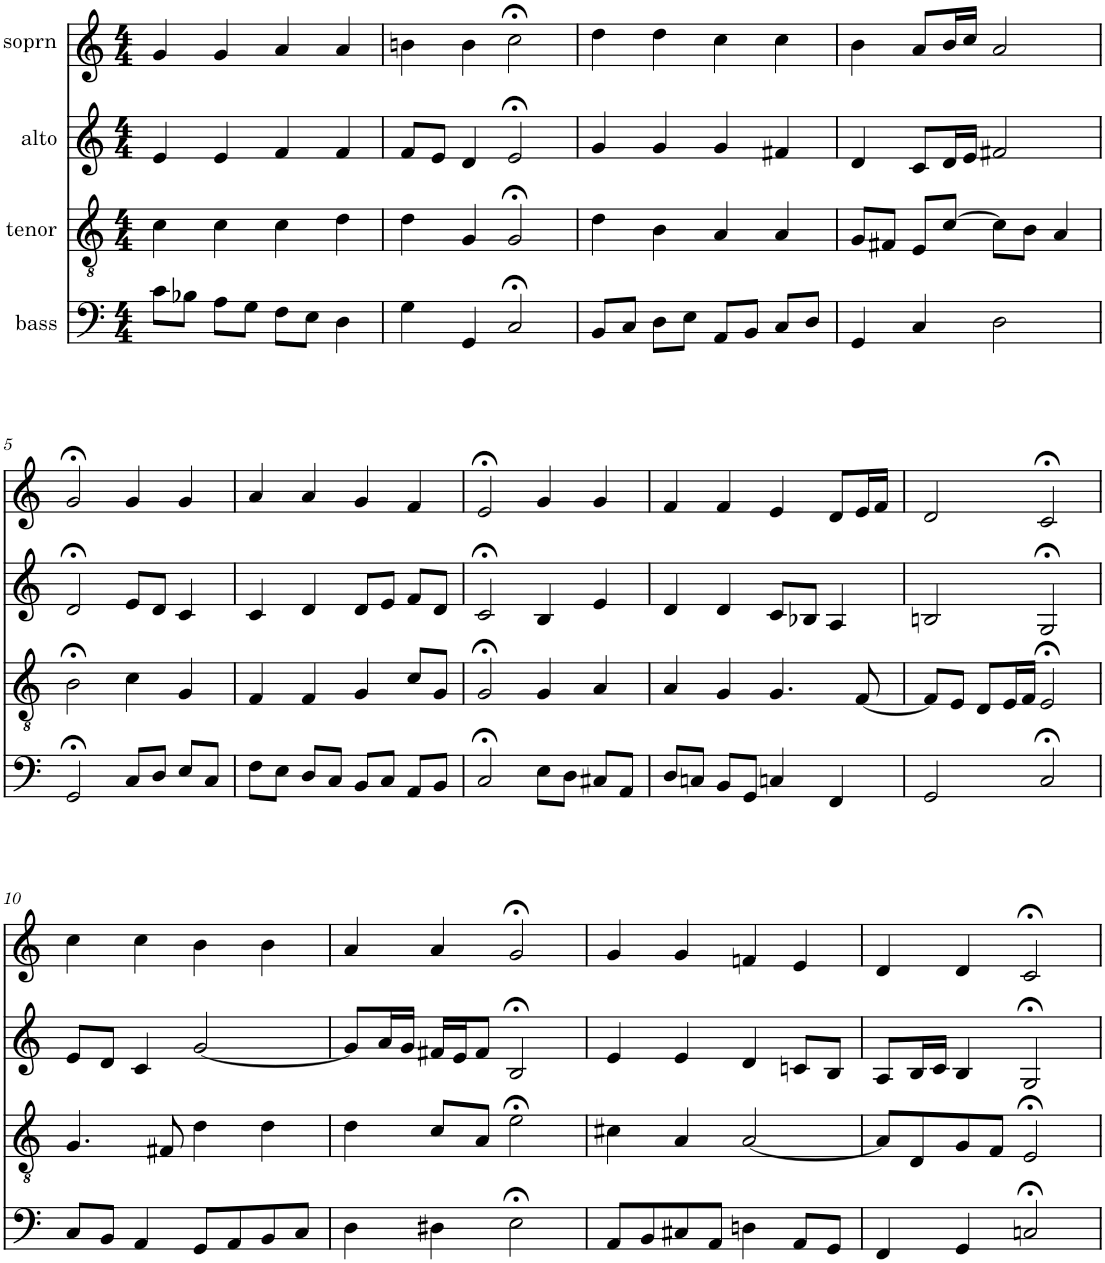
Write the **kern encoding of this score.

**kern	**kern	**kern	**kern
*part4	*part3	*part2	*part1
*staff4	*staff3	*staff2	*staff1
*I"bass	*I"tenor	*I"alto	*I"soprn
*clefF4	*clefGv2	*clefG2	*clefG2
*k[]	*k[]	*k[]	*k[]
*M4/4	*M4/4	*M4/4	*M4/4
=1	=1	=1	=1
8c\L	4c\	4e/	4g/
8B-X\J	.	.	.
8A\L	4c\	4e/	4g/
8G\J	.	.	.
8F\L	4c\	4f/	4a/
8E\J	.	.	.
4D\	4d\	4f/	4a/
=2	=2	=2	=2
4G\	4d\	8f/L	4bn\
.	.	8e/J	.
4GG/	4G/	4d/	4b\
2C;</	2G;</	2e;</	2cc;<\
=3	=3	=3	=3
8BB/L	4d\	4g/	4dd\
8C/J	.	.	.
8D\L	4B\	4g/	4dd\
8E\J	.	.	.
8AA/L	4A/	4g/	4cc\
8BB/J	.	.	.
8C/L	4A/	4f#X/	4cc\
8D/J	.	.	.
=4	=4	=4	=4
4GG/	8G/L	4d/	4b\
.	8F#X/J	.	.
4C/	8E/L	8c/L	8a/L
.	[8c/J	16d/L	16b/L
.	.	16e/JJ	16cc/JJ
2D\	8c\L]	2f#X/	2a/
.	8B\J	.	.
.	4A/	.	.
!!LO:LB:g=z
=5	=5	=5	=5
2GG;</	2B;<\	2d;</	2g;</
8C/L	4c\	8e/L	4g/
8D/J	.	8d/J	.
8E/L	4G/	4c/	4g/
8C/J	.	.	.
=6	=6	=6	=6
8F\L	4F/	4c/	4a/
8E\J	.	.	.
8D/L	4F/	4d/	4a/
8C/J	.	.	.
8BB/L	4G/	8d/L	4g/
8C/J	.	8e/J	.
8AA/L	8c/L	8f/L	4f/
8BB/J	8G/J	8d/J	.
=7	=7	=7	=7
2C;</	2G;</	2c;</	2e;</
8E\L	4G/	4B/	4g/
8D\J	.	.	.
8C#X/L	4A/	4e/	4g/
8AA/J	.	.	.
=8	=8	=8	=8
8D/L	4A/	4d/	4f/
8Cn/J	.	.	.
8BB/L	4G/	4d/	4f/
8GG/J	.	.	.
4Cn/	4.G/	8c/L	4e/
.	.	8B-X/J	.
4FF/	.	4A/	8d/L
.	[8F/	.	16e/L
.	.	.	16f/JJ
=9	=9	=9	=9
2GG/	8F/L]	2Bn/	2d/
.	8E/J	.	.
.	8D/L	.	.
.	16E/L	.	.
.	16F/JJ	.	.
2C;</	2E;</	2G;</	2c;</
!!LO:LB:g=z
=10	=10	=10	=10
8C/L	4.G/	8e/L	4cc\
8BB/J	.	8d/J	.
4AA/	.	4c/	4cc\
.	8F#X/	.	.
8GG/L	4d\	[2g/	4b\
8AA/	.	.	.
8BB/	4d\	.	4b\
8C/J	.	.	.
=11	=11	=11	=11
4D\	4d\	8g/L]	4a/
.	.	16a/L	.
.	.	16g/JJ	.
4D#X\	8c/L	16f#X/LL	4a/
.	.	16e/J	.
.	8A/J	8f#/J	.
2E;<\	2e;<\	2B;</	2g;</
=12	=12	=12	=12
8AA/L	4c#X\	4e/	4g/
8BB/	.	.	.
8C#X/	4A/	4e/	4g/
8AA/J	.	.	.
4Dn\	[2A/	4d/	4fn/
8AA/L	.	8cn/L	4e/
8GG/J	.	8B/J	.
=13	=13	=13	=13
4FF/	8A/L]	8A/L	4d/
.	8D/	16B/L	.
.	.	16c/JJ	.
4GG/	8G/	4B/	4d/
.	8F/J	.	.
2Cn;</	2E;</	2G;</	2c;</
=	=	=	=
*-	*-	*-	*-
